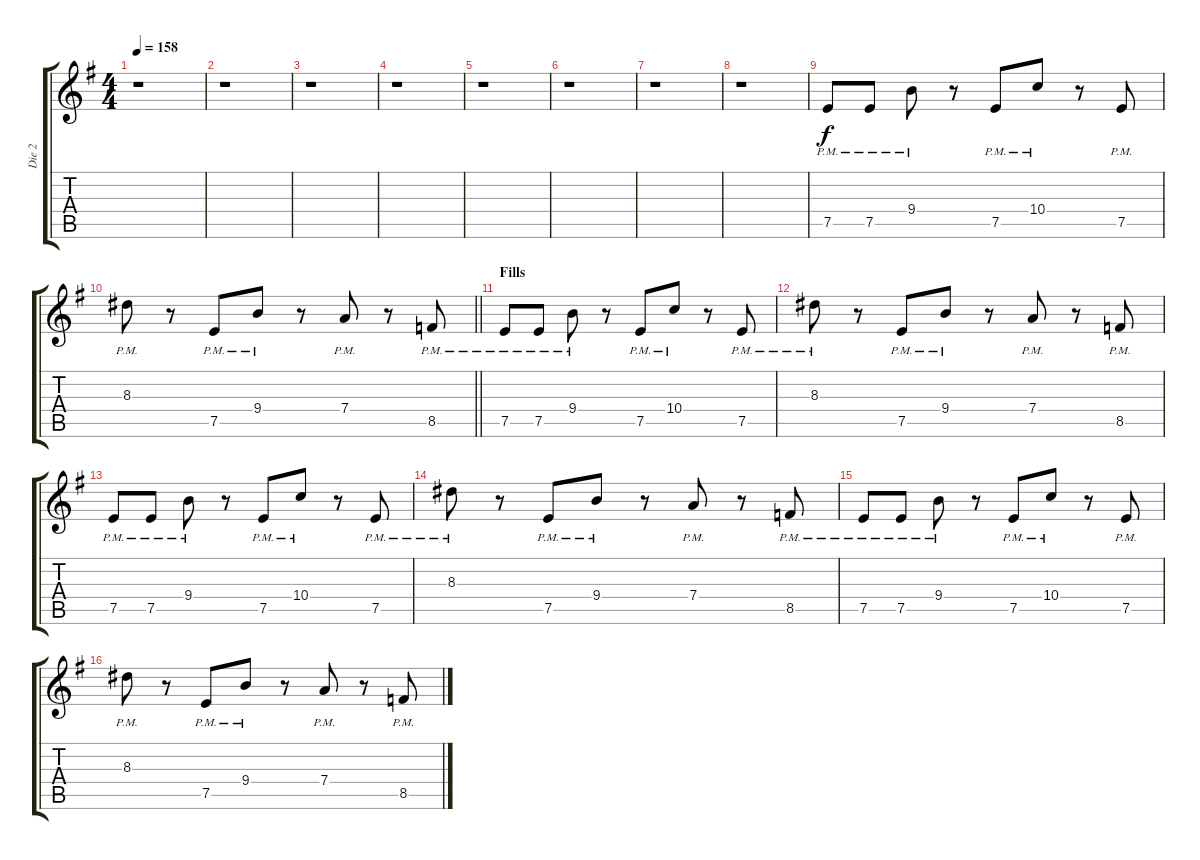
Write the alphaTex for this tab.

\track ("Die 2" "Die 2") {instrument distortionguitar}
\staff {score tabs}
\tuning (E4 B3 G3 D3 A2 D2) {hide}
\ts (4 4)
\tempo 158
\clef g2
\ks g
r.1{dy f} |
r.1 |
r.1 |
r.1 |
r.1 |
r.1 |
r.1 |
r.1 |
7.5{pm}.8 7.5{pm}.8 9.4{pm}.8 r.8 7.5{pm}.8 10.4{pm}.8 r.8 7.5{pm}.8 |
\barLineRight lightlight
8.3{pm}.8 r.8 7.5{pm}.8 9.4{pm}.8 r.8 7.4{pm}.8 r.8 8.5{pm}.8 |
\section ("" "Fills")
7.5{pm}.8 7.5{pm}.8 9.4{pm}.8 r.8 7.5{pm}.8 10.4{pm}.8 r.8 7.5{pm}.8 |
8.3{pm}.8 r.8 7.5{pm}.8 9.4{pm}.8 r.8 7.4{pm}.8 r.8 8.5{pm}.8 |
7.5{pm}.8 7.5{pm}.8 9.4{pm}.8 r.8 7.5{pm}.8 10.4{pm}.8 r.8 7.5{pm}.8 |
8.3{pm}.8 r.8 7.5{pm}.8 9.4{pm}.8 r.8 7.4{pm}.8 r.8 8.5{pm}.8 |
7.5{pm}.8 7.5{pm}.8 9.4{pm}.8 r.8 7.5{pm}.8 10.4{pm}.8 r.8 7.5{pm}.8 |
8.3{pm}.8 r.8 7.5{pm}.8 9.4{pm}.8 r.8 7.4{pm}.8 r.8 8.5{pm}.8
